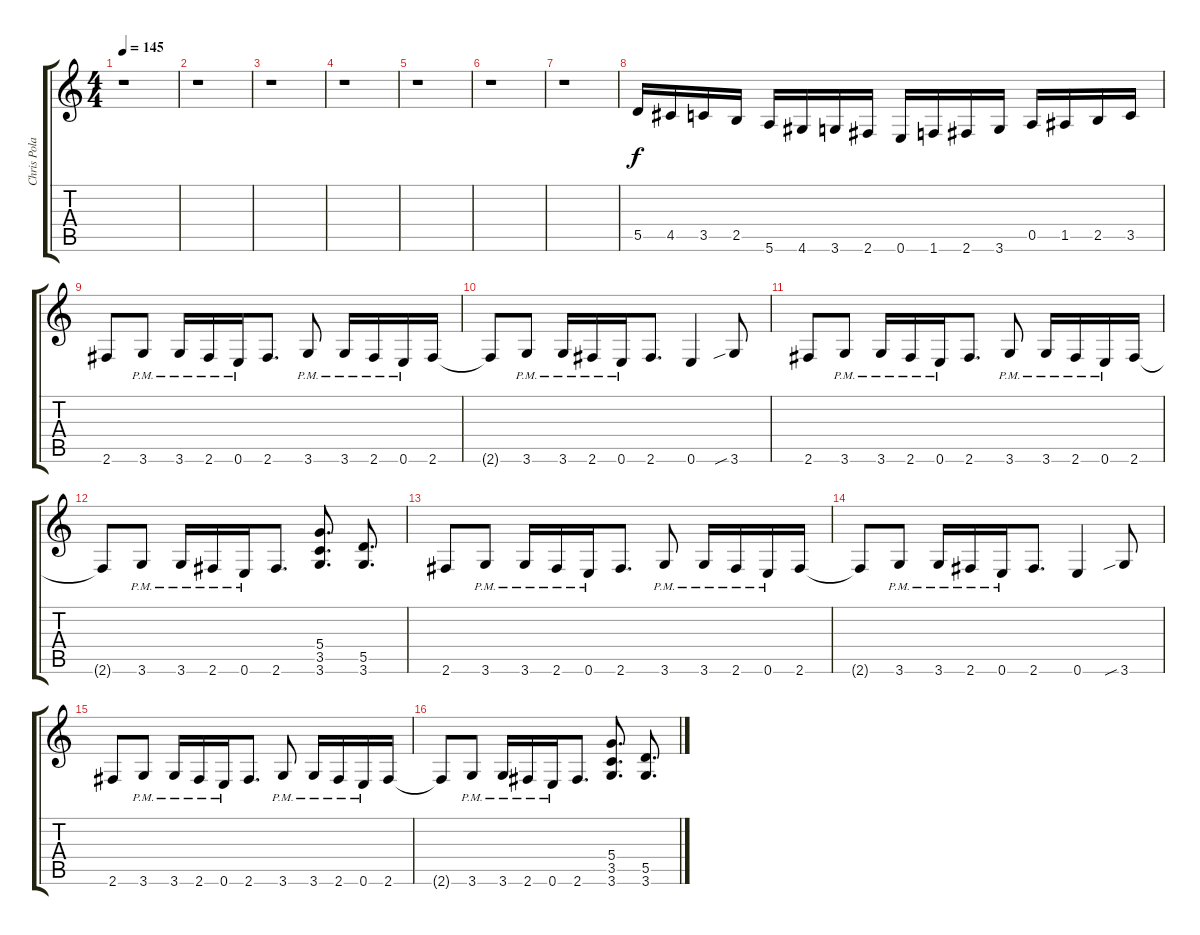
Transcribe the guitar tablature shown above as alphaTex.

\track ("Chris Poland" "Chris Pola") {instrument distortionguitar}
\staff {score tabs}
\tuning (E4 B3 G3 D3 A2 E2) {hide}
\ts (4 4)
\tempo 145
\clef g2
\ks c
r.1{dy f} |
r.1 |
r.1 |
r.1 |
r.1 |
r.1 |
r.1 |
5.5.16 4.5.16 3.5.16 2.5.16 5.6.16 4.6.16 3.6.16 2.6.16 0.6.16 1.6.16 2.6.16 3.6.16 0.5.16 1.5.16 2.5.16 3.5.16 |
2.6.8 3.6{pm}.8 3.6{pm}.16 2.6{pm}.16 0.6{pm}.16 2.6.8{d} 3.6{pm}.8 3.6{pm}.16 2.6{pm}.16 0.6{pm}.16 2.6.16 |
2.6{t}.8 3.6{pm}.8 3.6{pm}.16 2.6{pm}.16 0.6{pm}.16 2.6.8{d} 0.6.4 3.6{sib}.8 |
2.6.8 3.6{pm}.8 3.6{pm}.16 2.6{pm}.16 0.6{pm}.16 2.6.8{d} 3.6{pm}.8 3.6{pm}.16 2.6{pm}.16 0.6{pm}.16 2.6.16 |
2.6{t}.8 3.6{pm}.8 3.6{pm}.16 2.6{pm}.16 0.6{pm}.16 2.6.8{d} (5.4 3.5 3.6).8{d} (5.5 3.6).8{d} |
2.6.8 3.6{pm}.8 3.6{pm}.16 2.6{pm}.16 0.6{pm}.16 2.6.8{d} 3.6{pm}.8 3.6{pm}.16 2.6{pm}.16 0.6{pm}.16 2.6.16 |
2.6{t}.8 3.6{pm}.8 3.6{pm}.16 2.6{pm}.16 0.6{pm}.16 2.6.8{d} 0.6.4 3.6{sib}.8 |
2.6.8 3.6{pm}.8 3.6{pm}.16 2.6{pm}.16 0.6{pm}.16 2.6.8{d} 3.6{pm}.8 3.6{pm}.16 2.6{pm}.16 0.6{pm}.16 2.6.16 |
2.6{t}.8 3.6{pm}.8 3.6{pm}.16 2.6{pm}.16 0.6{pm}.16 2.6.8{d} (5.4 3.5 3.6).8{d} (5.5 3.6).8{d}
